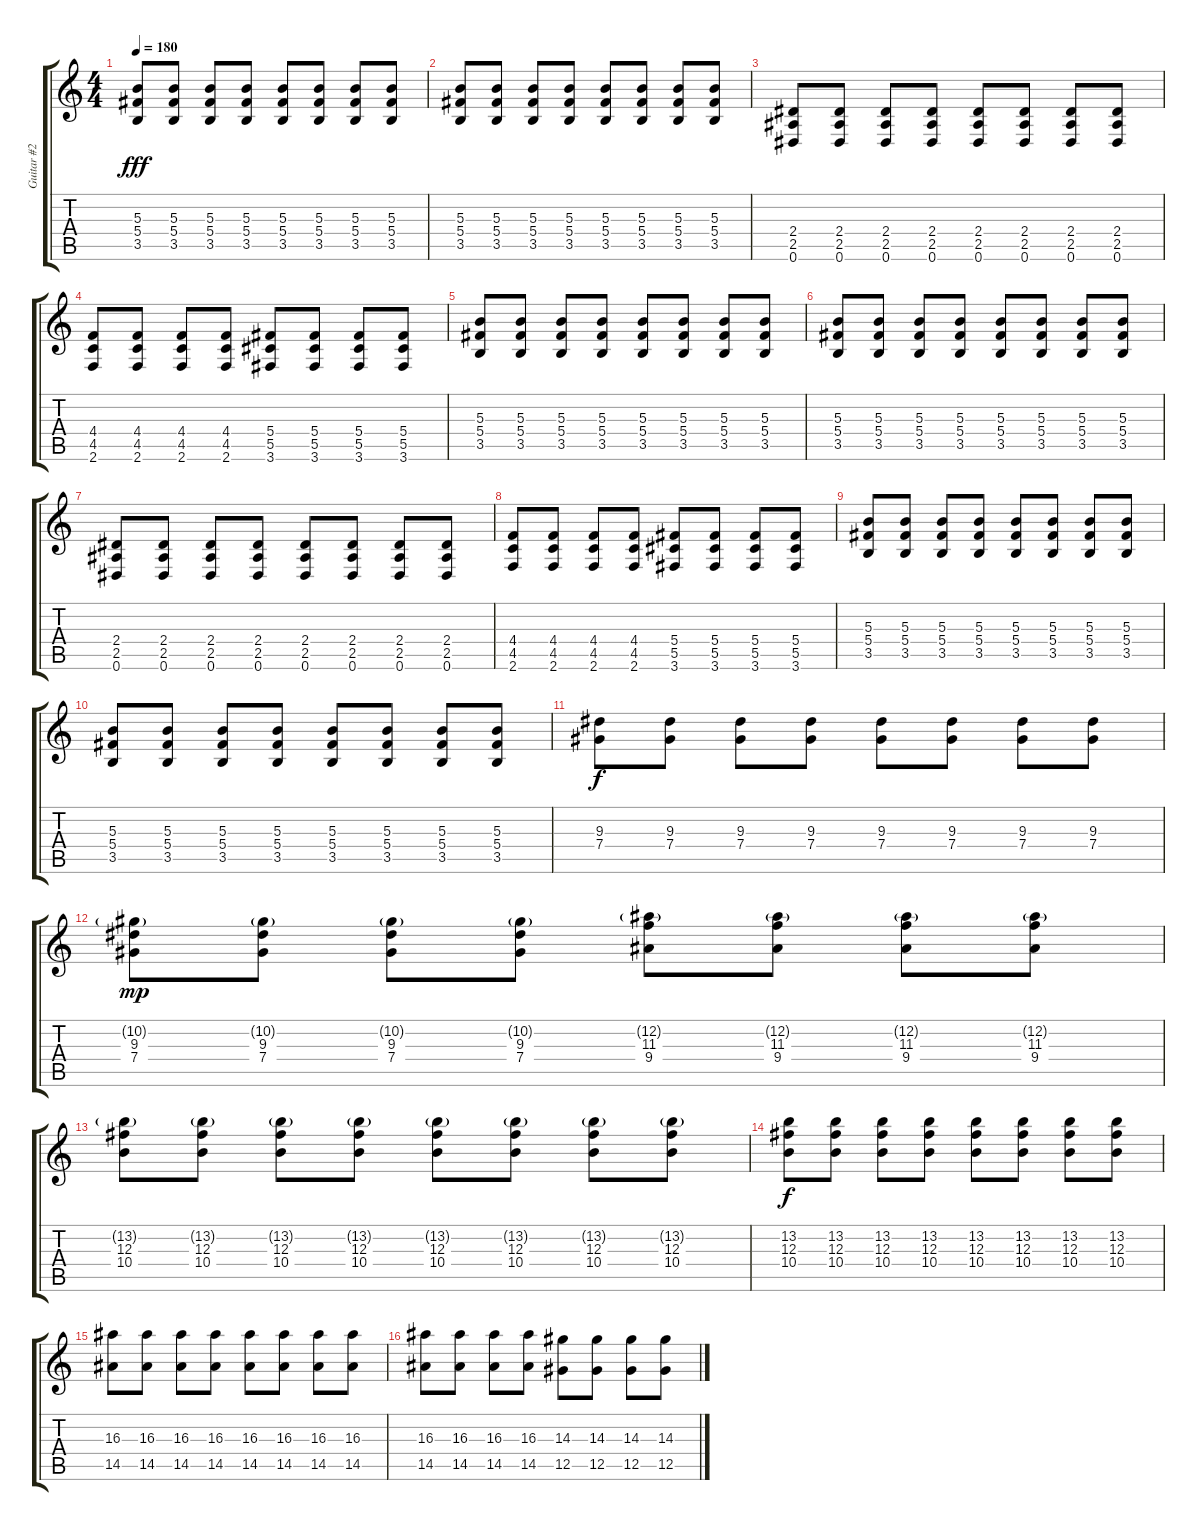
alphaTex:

\track ("Guitar #2" "Guitar #2") {instrument distortionguitar}
\staff {score tabs}
\tuning (Eb4 Bb3 Gb3 Db3 Ab2 Eb2) {hide}
\ts (4 4)
\tempo 180
\clef g2
\ks c
(5.3 5.4 3.5).8{dy fff} (5.3 5.4 3.5).8 (5.3 5.4 3.5).8 (5.3 5.4 3.5).8 (5.3 5.4 3.5).8 (5.3 5.4 3.5).8 (5.3 5.4 3.5).8 (5.3 5.4 3.5).8 |
(5.3 5.4 3.5).8 (5.3 5.4 3.5).8 (5.3 5.4 3.5).8 (5.3 5.4 3.5).8 (5.3 5.4 3.5).8 (5.3 5.4 3.5).8 (5.3 5.4 3.5).8 (5.3 5.4 3.5).8 |
(2.4 2.5 0.6).8 (2.4 2.5 0.6).8 (2.4 2.5 0.6).8 (2.4 2.5 0.6).8 (2.4 2.5 0.6).8 (2.4 2.5 0.6).8 (2.4 2.5 0.6).8 (2.4 2.5 0.6).8 |
(4.4 4.5 2.6).8 (4.4 4.5 2.6).8 (4.4 4.5 2.6).8 (4.4 4.5 2.6).8 (5.4 5.5 3.6).8 (5.4 5.5 3.6).8 (5.4 5.5 3.6).8 (5.4 5.5 3.6).8 |
(5.3 5.4 3.5).8 (5.3 5.4 3.5).8 (5.3 5.4 3.5).8 (5.3 5.4 3.5).8 (5.3 5.4 3.5).8 (5.3 5.4 3.5).8 (5.3 5.4 3.5).8 (5.3 5.4 3.5).8 |
(5.3 5.4 3.5).8 (5.3 5.4 3.5).8 (5.3 5.4 3.5).8 (5.3 5.4 3.5).8 (5.3 5.4 3.5).8 (5.3 5.4 3.5).8 (5.3 5.4 3.5).8 (5.3 5.4 3.5).8 |
(2.4 2.5 0.6).8 (2.4 2.5 0.6).8 (2.4 2.5 0.6).8 (2.4 2.5 0.6).8 (2.4 2.5 0.6).8 (2.4 2.5 0.6).8 (2.4 2.5 0.6).8 (2.4 2.5 0.6).8 |
(4.4 4.5 2.6).8 (4.4 4.5 2.6).8 (4.4 4.5 2.6).8 (4.4 4.5 2.6).8 (5.4 5.5 3.6).8 (5.4 5.5 3.6).8 (5.4 5.5 3.6).8 (5.4 5.5 3.6).8 |
(5.3 5.4 3.5).8 (5.3 5.4 3.5).8 (5.3 5.4 3.5).8 (5.3 5.4 3.5).8 (5.3 5.4 3.5).8 (5.3 5.4 3.5).8 (5.3 5.4 3.5).8 (5.3 5.4 3.5).8 |
(5.3 5.4 3.5).8 (5.3 5.4 3.5).8 (5.3 5.4 3.5).8 (5.3 5.4 3.5).8 (5.3 5.4 3.5).8 (5.3 5.4 3.5).8 (5.3 5.4 3.5).8 (5.3 5.4 3.5).8 |
(9.3 7.4).8{dy f} (9.3 7.4).8 (9.3 7.4).8 (9.3 7.4).8 (9.3 7.4).8 (9.3 7.4).8 (9.3 7.4).8 (9.3 7.4).8 |
(10.2{g} 9.3 7.4).8{dy mp} (10.2{g} 9.3 7.4).8 (10.2{g} 9.3 7.4).8 (10.2{g} 9.3 7.4).8 (12.2{g} 11.3 9.4).8 (12.2{g} 11.3 9.4).8 (12.2{g} 11.3 9.4).8 (12.2{g} 11.3 9.4).8 |
(13.2{g} 12.3 10.4).8 (13.2{g} 12.3 10.4).8 (13.2{g} 12.3 10.4).8 (13.2{g} 12.3 10.4).8 (13.2{g} 12.3 10.4).8 (13.2{g} 12.3 10.4).8 (13.2{g} 12.3 10.4).8 (13.2{g} 12.3 10.4).8 |
(13.2 12.3 10.4).8{dy f} (13.2 12.3 10.4).8 (13.2 12.3 10.4).8 (13.2 12.3 10.4).8 (13.2 12.3 10.4).8 (13.2 12.3 10.4).8 (13.2 12.3 10.4).8 (13.2 12.3 10.4).8 |
(16.3 14.5).8 (16.3 14.5).8 (16.3 14.5).8 (16.3 14.5).8 (16.3 14.5).8 (16.3 14.5).8 (16.3 14.5).8 (16.3 14.5).8 |
(16.3 14.5).8 (16.3 14.5).8 (16.3 14.5).8 (16.3 14.5).8 (14.3 12.5).8 (14.3 12.5).8 (14.3 12.5).8 (14.3 12.5).8
